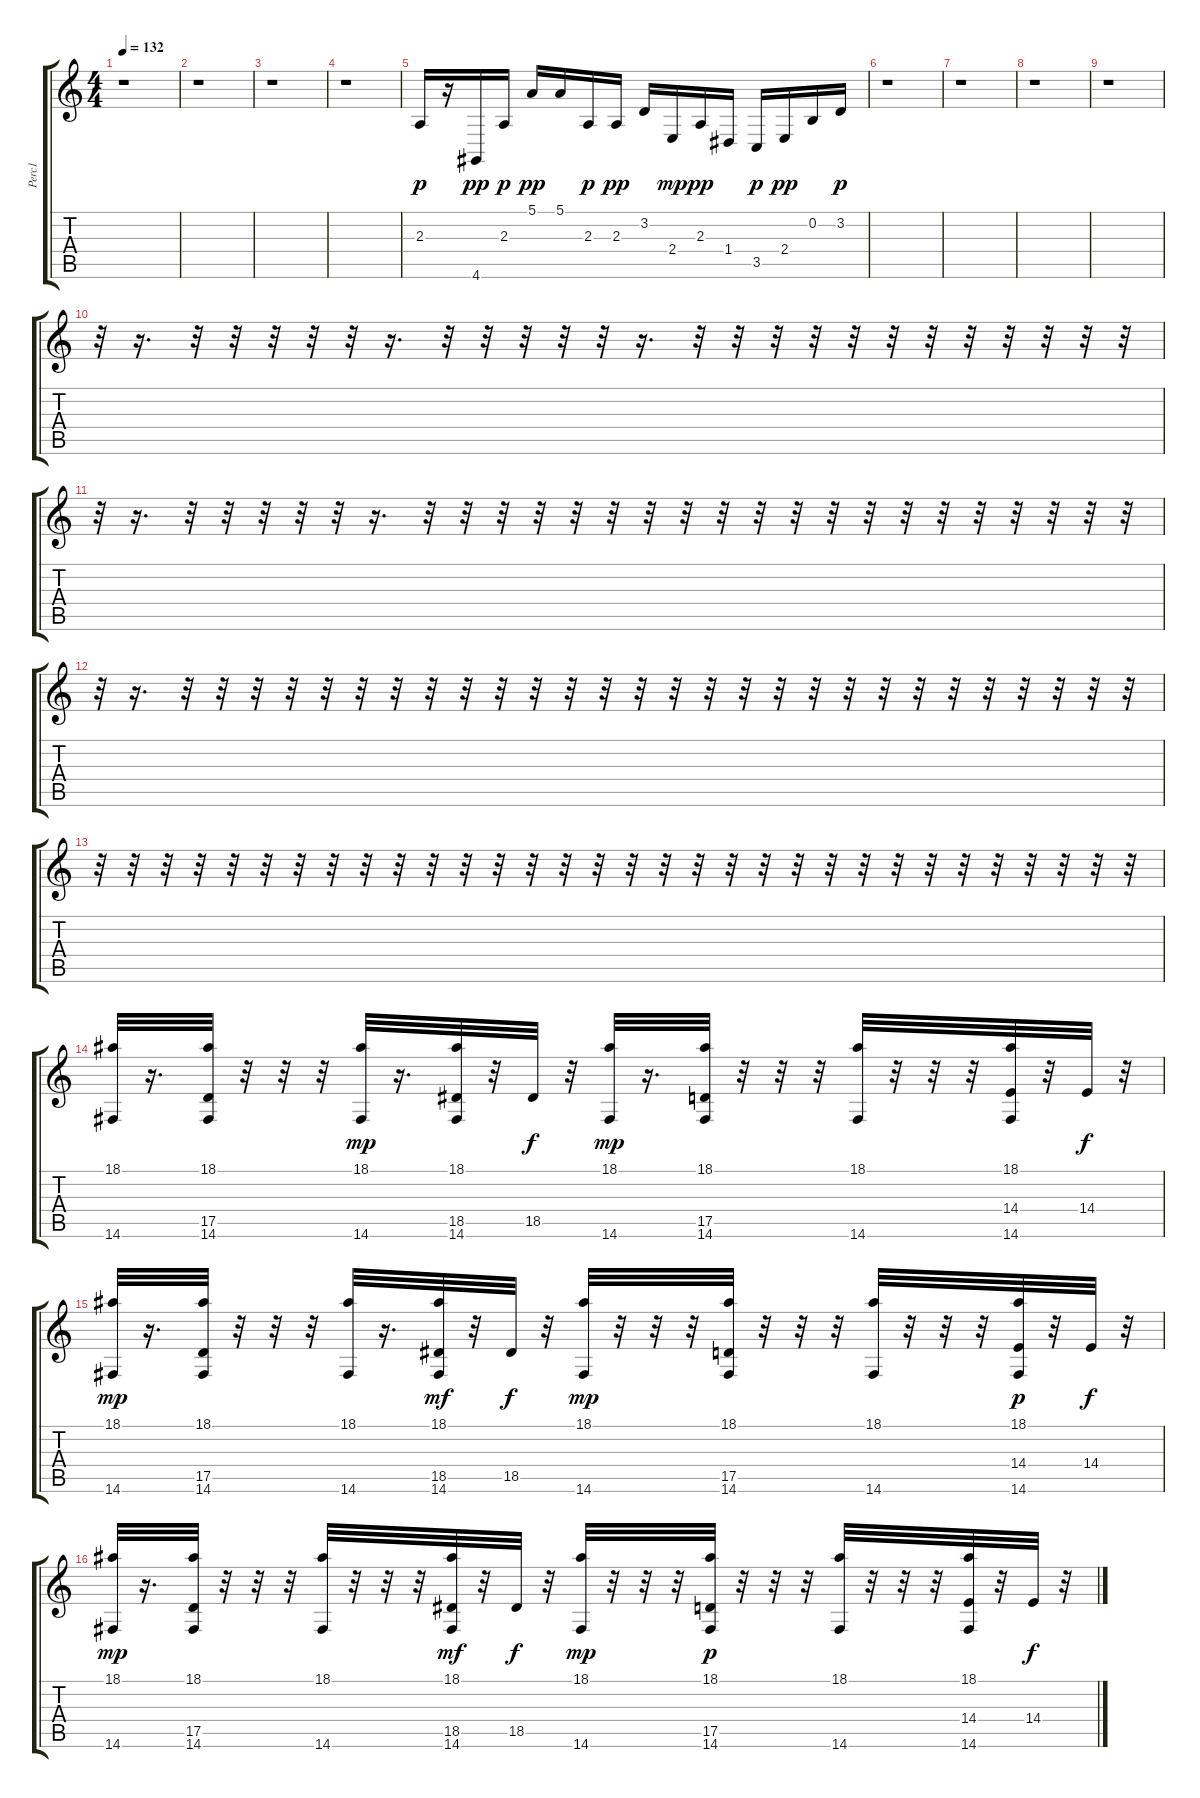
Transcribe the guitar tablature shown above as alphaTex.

\track ("Perc1" "Perc1") {instrument oboe}
\staff {score tabs}
\tuning (E4 B3 G3 D3 A2 E2) {hide}
\ts (4 4)
\tempo 132
\clef g2
\ks c
r.1{dy mp} |
r.1 |
r.1 |
r.1 |
2.3.16{dy p} r.16 4.6.16{dy pp} 2.3.16{dy p} 5.1.16{dy pp} 5.1.16 2.3.16{dy p} 2.3.16{dy pp} 3.2.16 2.4.16{dy mp} 2.3.16{dy pp} 1.4.16 3.5.16{dy p} 2.4.16{dy pp} 0.2.16 3.2.16{dy p} |
r.1 |
r.1 |
r.1 |
r.1 |
r.32{balance 6} r.16{d} r.32{balance 6} r.32 r.32{balance 10} r.32 r.32{balance 6} r.16{d} r.32{balance 6} r.32 r.32{balance 10} r.32 r.32{balance 6} r.16{d} r.32{balance 6} r.32 r.32{balance 10} r.32 r.32{balance 6} r.32 r.32{balance 10} r.32 r.32{balance 6} r.32 r.32{balance 10} r.32 |
r.32{balance 6} r.16{d} r.32{balance 6} r.32 r.32{balance 10} r.32 r.32{balance 6} r.16{d} r.32{balance 6} r.32 r.32{balance 10} r.32 r.32{balance 6} r.32 r.32{balance 10} r.32 r.32{balance 6} r.32 r.32{balance 10} r.32 r.32{balance 6} r.32 r.32{balance 10} r.32 r.32{balance 6} r.32 r.32{balance 10} r.32 |
r.32{balance 6} r.16{d} r.32{balance 6} r.32 r.32{balance 10} r.32 r.32{balance 6} r.32 r.32{balance 10} r.32 r.32{balance 6} r.32 r.32{balance 10} r.32 r.32{balance 6} r.32 r.32{balance 10} r.32 r.32{balance 6} r.32 r.32{balance 10} r.32 r.32{balance 6} r.32 r.32{balance 10} r.32 r.32{balance 6} r.32 r.32{balance 10} r.32 |
r.32{balance 6} r.32 r.32{balance 10} r.32 r.32{balance 6} r.32 r.32{balance 10} r.32 r.32{balance 6} r.32 r.32{balance 10} r.32 r.32{balance 6} r.32 r.32{balance 10} r.32 r.32{balance 6} r.32 r.32{balance 10} r.32 r.32{balance 6} r.32 r.32{balance 10} r.32 r.32{balance 6} r.32 r.32{balance 10} r.32 r.32{balance 6} r.32 r.32{balance 10} r.32 |
(18.1 14.6).32{balance 6} r.16{d} (18.1 17.5 14.6).32{balance 6} r.32 r.32{balance 10} r.32 (18.1 14.6).32{dy mp balance 6} r.16{d} (18.1 18.5 14.6).32{balance 6} r.32 18.5.32{dy f balance 10} r.32 (18.1 14.6).32{dy mp balance 6} r.16{d} (18.1 17.5 14.6).32{balance 6} r.32 r.32{balance 10} r.32 (18.1 14.6).32{balance 6} r.32 r.32{balance 10} r.32 (18.1 14.4 14.6).32{balance 6} r.32 14.4.32{dy f balance 10} r.32 |
(18.1 14.6).32{dy mp balance 6} r.16{d} (18.1 17.5 14.6).32{balance 6} r.32 r.32{balance 10} r.32 (18.1 14.6).32{balance 6} r.16{d} (18.1 18.5 14.6).32{dy mf balance 6} r.32 18.5.32{dy f balance 10} r.32 (18.1 14.6).32{dy mp balance 6} r.32 r.32{balance 10} r.32 (18.1 17.5 14.6).32{balance 6} r.32 r.32{balance 10} r.32 (18.1 14.6).32{balance 6} r.32 r.32{balance 10} r.32 (18.1 14.4 14.6).32{dy p balance 6} r.32 14.4.32{dy f balance 10} r.32 |
(18.1 14.6).32{dy mp balance 6} r.16{d} (18.1 17.5 14.6).32{balance 6} r.32 r.32{balance 10} r.32 (18.1 14.6).32{balance 6} r.32 r.32{balance 10} r.32 (18.1 18.5 14.6).32{dy mf balance 6} r.32 18.5.32{dy f balance 10} r.32 (18.1 14.6).32{dy mp balance 6} r.32 r.32{balance 10} r.32 (18.1 17.5 14.6).32{dy p balance 6} r.32 r.32{balance 10} r.32 (18.1 14.6).32{balance 6} r.32 r.32{balance 10} r.32 (18.1 14.4 14.6).32{balance 6} r.32 14.4.32{dy f balance 10} r.32
